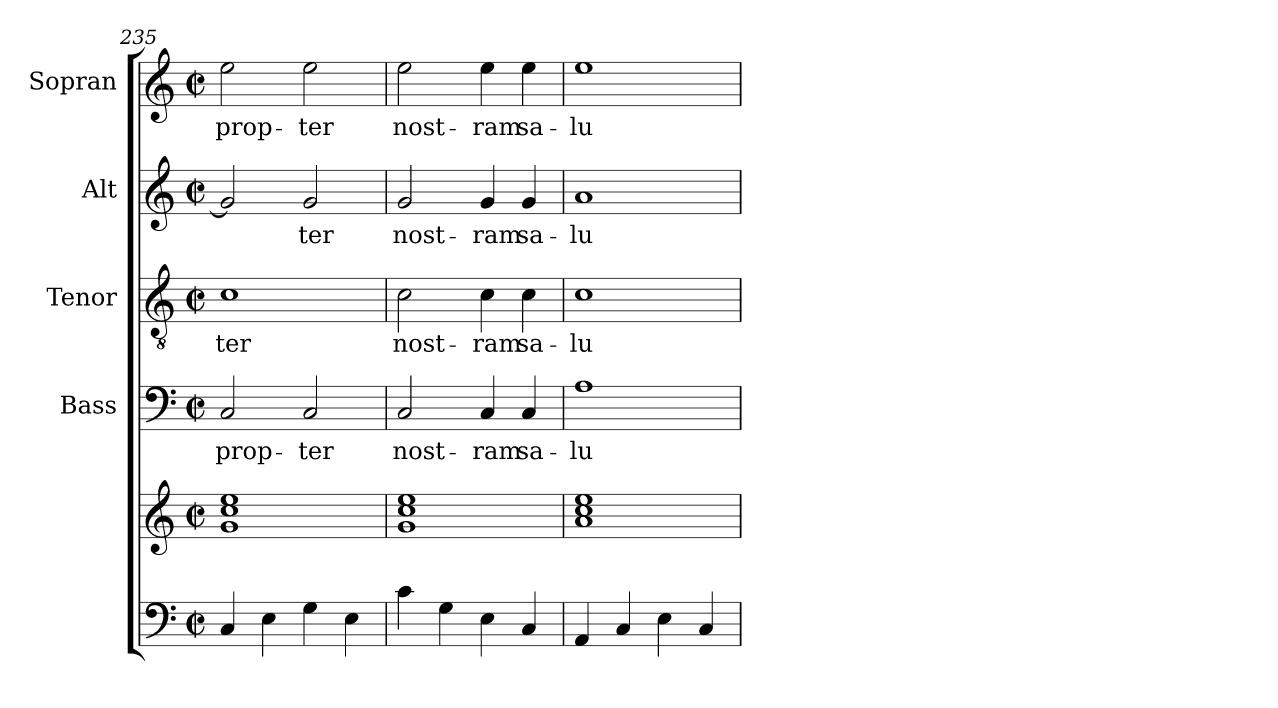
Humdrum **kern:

**kern	**kern	**kern	**text	**kern	**text	**kern	**text	**kern	**text
*part5	*part5	*part4	*part4	*part3	*part3	*part2	*part2	*part1	*part1
*staff6	*staff5	*staff4	*staff4	*staff3	*staff3	*staff2	*staff2	*staff1	*staff1
*	*	*I"Bass	*	*I"Tenor	*	*I"Alt	*	*I"Sopran	*
*	*	*I'B.	*	*I'T.	*	*I'A.	*	*I'S.	*
*clefF4	*clefG2	*clefF4	*	*clefGv2	*	*clefG2	*	*clefG2	*
*k[]	*k[]	*k[]	*	*k[]	*	*k[]	*	*k[]	*
*C:	*C:	*C:	*	*C:	*	*C:	*	*C:	*
*M2/2	*M2/2	*M2/2	*	*M2/2	*	*M2/2	*	*M2/2	*
*met(c|)	*met(c|)	*met(c|)	*	*met(c|)	*	*met(c|)	*	*met(c|)	*
=235	=235	=235	=235	=235	=235	=235	=235	=235	=235
!	!	!	!LO:LY:b	!	!LO:LY:b	!	!	!	!LO:LY:b
4C/	1g 1cc 1ee	2C/	prop-	1c	-ter	2g/]	.	2ee\	prop-
4E\	.	.	.	.	.	.	.	.	.
!	!	!	!LO:LY:b	!	!	!	!LO:LY:b	!	!LO:LY:b
4G\	.	2C/	-ter	.	.	2g/	-ter	2ee\	-ter
4E\	.	.	.	.	.	.	.	.	.
=236	=236	=236	=236	=236	=236	=236	=236	=236	=236
!	!	!	!LO:LY:b	!	!LO:LY:b	!	!LO:LY:b	!	!LO:LY:b
4c\	1g 1cc 1ee	2C/	nost-	2c\	nost-	2g/	nost-	2ee\	nost-
4G\	.	.	.	.	.	.	.	.	.
!	!	!	!LO:LY:b	!	!LO:LY:b	!	!LO:LY:b	!	!LO:LY:b
4E\	.	4C/	-ram	4c\	-ram	4g/	-ram	4ee\	-ram
!	!	!	!LO:LY:b	!	!LO:LY:b	!	!LO:LY:b	!	!LO:LY:b
4C/	.	4C/	sa-	4c\	sa-	4g/	sa-	4ee\	sa-
=237	=237	=237	=237	=237	=237	=237	=237	=237	=237
!	!	!	!LO:LY:b	!	!LO:LY:b	!	!LO:LY:b	!	!LO:LY:b
4AA/	1a 1cc 1ee	1A	-lu-	1c	-lu-	1a	-lu-	1ee	-lu-
4C/	.	.	.	.	.	.	.	.	.
4E\	.	.	.	.	.	.	.	.	.
4C/	.	.	.	.	.	.	.	.	.
=	=	=	=	=	=	=	=	=	=
*-	*-	*-	*-	*-	*-	*-	*-	*-	*-
